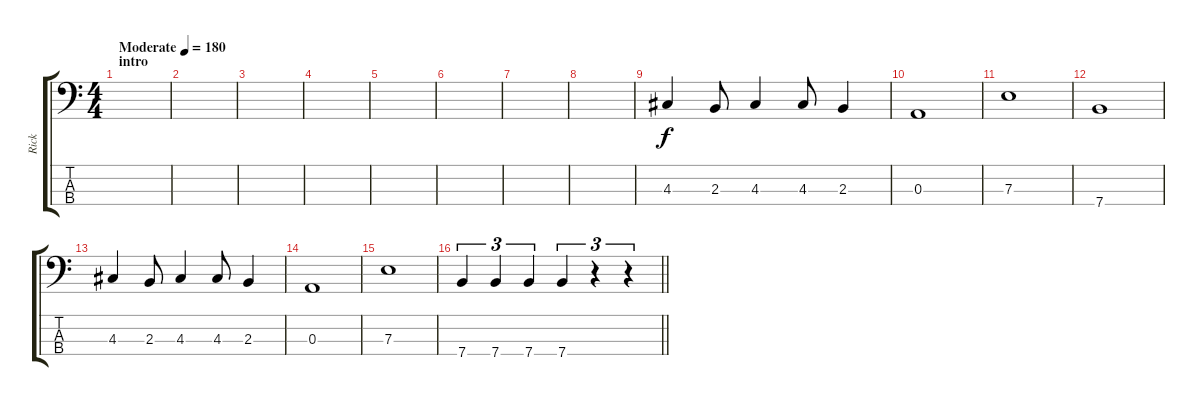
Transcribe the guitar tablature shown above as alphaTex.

\track ("Rick" "Rick") {instrument electricbasspick}
\staff {score tabs}
\tuning (G2 D2 A1 E1) {hide}
\ts (4 4)
\section ("" "intro")
\tempo (180 "Moderate")
\clef f4
\ks c
|
|
|
|
|
|
|
|
4.3.4 2.3.8 4.3.4 4.3.8 2.3.4 |
0.3.1 |
7.3.1 |
7.4.1 |
4.3.4 2.3.8 4.3.4 4.3.8 2.3.4 |
0.3.1 |
7.3.1 |
\barLineRight lightlight
7.4.4{tu (3 2)} 7.4.4{tu (3 2)} 7.4.4{tu (3 2)} 7.4.4{tu (3 2)} r.4{tu (3 2)} r.4{tu (3 2)}
